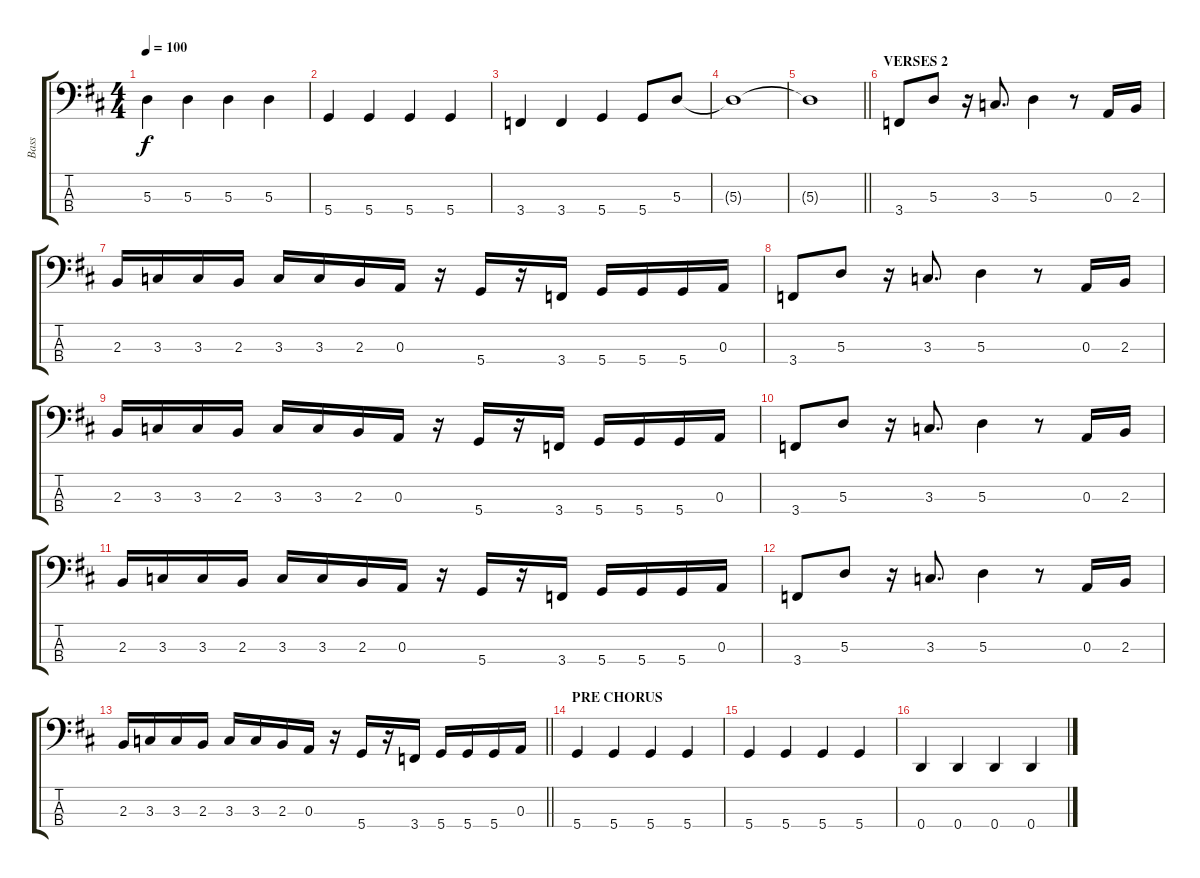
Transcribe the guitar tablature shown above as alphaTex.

\track ("Bass" "Bass") {instrument electricbassfinger}
\staff {score tabs}
\tuning (G2 D2 A1 D1) {hide}
\ts (4 4)
\tempo 100
\clef f4
\ks d
5.3.4{dy f} 5.3.4 5.3.4 5.3.4 |
5.4.4 5.4.4 5.4.4 5.4.4 |
3.4.4 3.4.4 5.4.4 5.4.8 5.3.8 |
5.3{t}.1 |
\barLineRight lightlight
5.3{t}.1 |
\section ("" "VERSES 2")
3.4.8 5.3.8 r.16 3.3.8{d} 5.3.4 r.8 0.3.16 2.3.16 |
2.3.16 3.3.16 3.3.16 2.3.16 3.3.16 3.3.16 2.3.16 0.3.16 r.16 5.4.16 r.16 3.4.16 5.4.16 5.4.16 5.4.16 0.3.16 |
3.4.8 5.3.8 r.16 3.3.8{d} 5.3.4 r.8 0.3.16 2.3.16 |
2.3.16 3.3.16 3.3.16 2.3.16 3.3.16 3.3.16 2.3.16 0.3.16 r.16 5.4.16 r.16 3.4.16 5.4.16 5.4.16 5.4.16 0.3.16 |
3.4.8 5.3.8 r.16 3.3.8{d} 5.3.4 r.8 0.3.16 2.3.16 |
2.3.16 3.3.16 3.3.16 2.3.16 3.3.16 3.3.16 2.3.16 0.3.16 r.16 5.4.16 r.16 3.4.16 5.4.16 5.4.16 5.4.16 0.3.16 |
3.4.8 5.3.8 r.16 3.3.8{d} 5.3.4 r.8 0.3.16 2.3.16 |
\barLineRight lightlight
2.3.16 3.3.16 3.3.16 2.3.16 3.3.16 3.3.16 2.3.16 0.3.16 r.16 5.4.16 r.16 3.4.16 5.4.16 5.4.16 5.4.16 0.3.16 |
\section ("" "PRE CHORUS")
5.4.4 5.4.4 5.4.4 5.4.4 |
5.4.4 5.4.4 5.4.4 5.4.4 |
0.4.4 0.4.4 0.4.4 0.4.4
